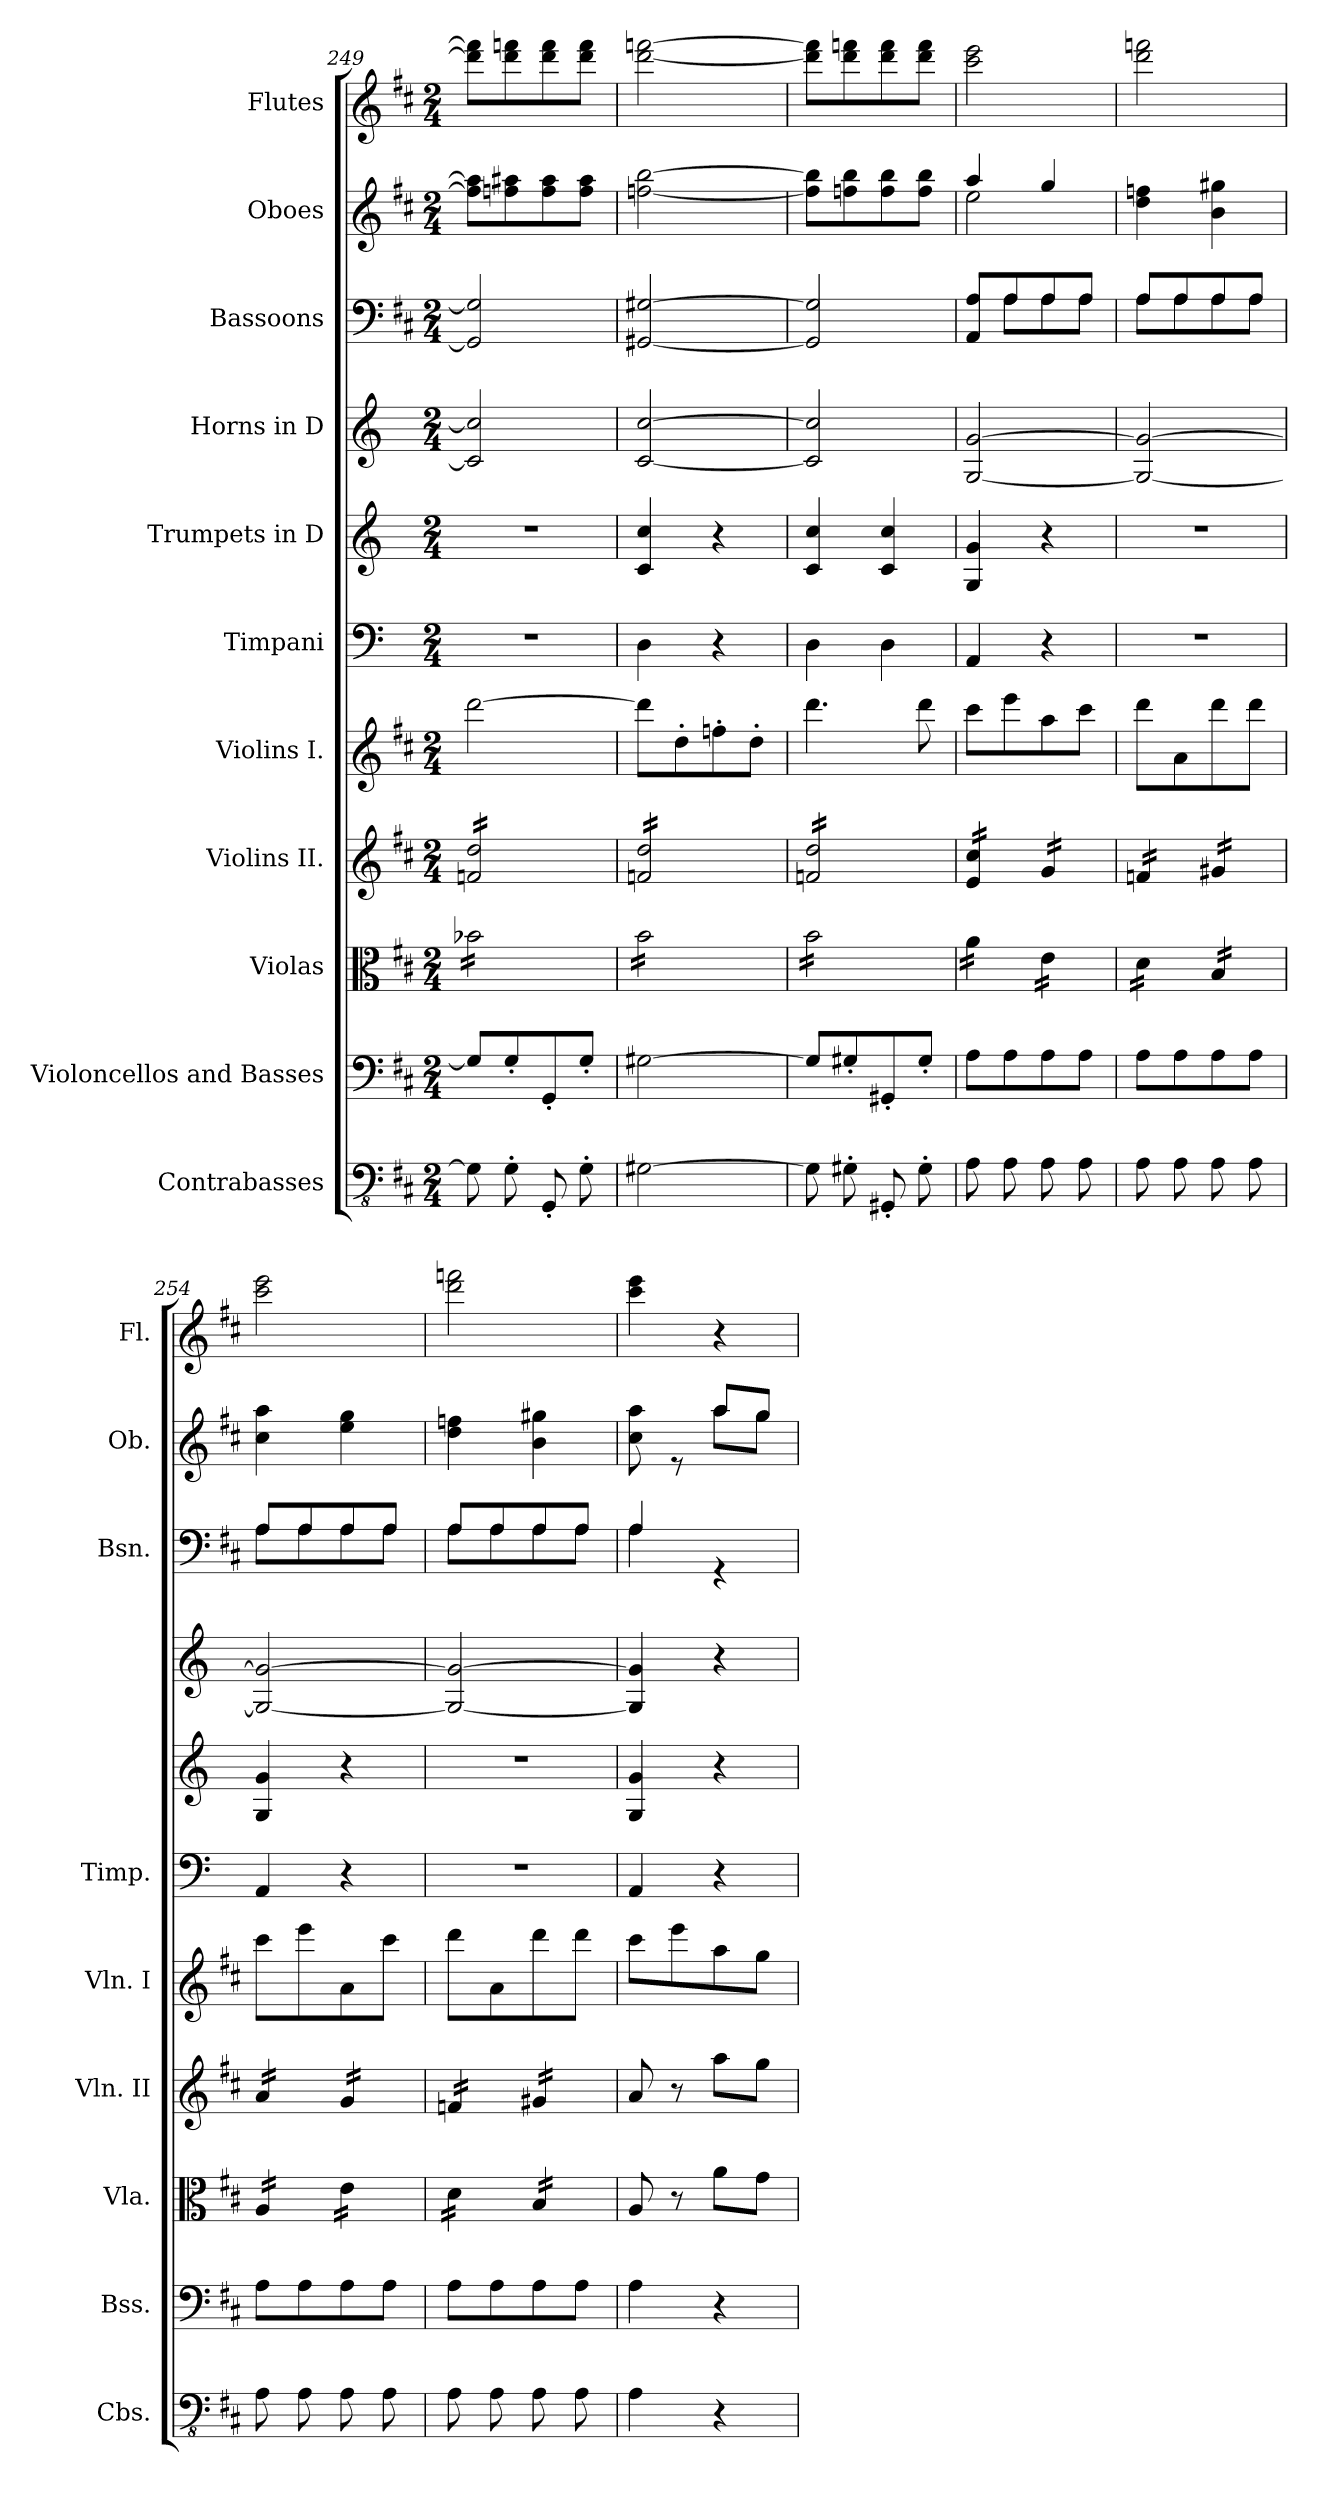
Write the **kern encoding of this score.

**kern	**kern	**kern	**kern	**kern	**kern	**kern	**kern	**kern	**kern	**kern
*part11	*part10	*part9	*part8	*part7	*part6	*part5	*part4	*part3	*part2	*part1
*staff11	*staff10	*staff9	*staff8	*staff7	*staff6	*staff5	*staff4	*staff3	*staff2	*staff1
*I"Contrabasses	*I"Violoncellos and Basses	*I"Violas	*I"Violins II.	*I"Violins I.	*I"Timpani	*I"Trumpets in D	*I"Horns in D	*I"Bassoons	*I"Oboes	*I"Flutes
*I'Cbs.	*I'Bss.	*I'Vla.	*I'Vln. II	*I'Vln. I	*I'Timp.	*	*	*I'Bsn.	*I'Ob.	*I'Fl.
*clefFv4	*clefF4	*clefC3	*clefG2	*clefG2	*clefF4	*clefG2	*clefG2	*clefF4	*clefG2	*clefG2
*	*	*	*	*	*	*ITrd-1c-2	*ITrd6c10	*	*	*
*k[f#c#]	*k[f#c#]	*k[f#c#]	*k[f#c#]	*k[f#c#]	*k[]	*k[f#c#]	*k[f#c#]	*k[f#c#]	*k[f#c#]	*k[f#c#]
*M2/4	*M2/4	*M2/4	*M2/4	*M2/4	*M2/4	*M2/4	*M2/4	*M2/4	*M2/4	*M2/4
=249	=249	=249	=249	=249	=249	=249	=249	=249	=249	=249
*	*	*tremolo	*	*	*	*	*	*	*	*
*	*	*	*tremolo	*	*	*	*	*	*	*
8GG\]	8G/L]	16b-X\LL	16fn/ 16dd/LL	[2ddd\	2r	2r	2D/] 2d/]	2GG/] 2G/]	8ff\] 8aa#\]L	8ddd\] 8fff\]L
.	.	16b-X\	16fn/ 16dd/	.	.	.	.	.	.	.
8GG'\	8G'/	16b-X\	16fn/ 16dd/	.	.	.	.	.	8ffn\ 8aa#X\	8ddd\ 8fffn\
.	.	16b-X\	16fn/ 16dd/	.	.	.	.	.	.	.
8GGG'/	8GG'/	16b-X\	16fn/ 16dd/	.	.	.	.	.	8ff\ 8aa#\	8ddd\ 8fff\
.	.	16b-X\	16fn/ 16dd/	.	.	.	.	.	.	.
8GG'\	8G'/J	16b-X\	16fn/ 16dd/	.	.	.	.	.	8ff\ 8aa#\J	8ddd\ 8fff\J
.	.	16b-X\JJ	16fn/ 16dd/JJ	.	.	.	.	.	.	.
=250	=250	=250	=250	=250	=250	=250	=250	=250	=250	=250
[2GG#X\	[2G#X\	16b\LL	16fn/ 16dd/LL	8ddd\L]	4D\	4d/ 4dd/	[2D/ [2d/	[2GG#X/ [2G#X/	[2ffn\ [2bb\	[2ddd\ [2fffn\
.	.	16b\	16fn/ 16dd/	.	.	.	.	.	.	.
.	.	16b\	16fn/ 16dd/	8dd'\	.	.	.	.	.	.
.	.	16b\	16fn/ 16dd/	.	.	.	.	.	.	.
.	.	16b\	16fn/ 16dd/	8ffn'\	4r	4r	.	.	.	.
.	.	16b\	16fn/ 16dd/	.	.	.	.	.	.	.
.	.	16b\	16fn/ 16dd/	8dd'\J	.	.	.	.	.	.
.	.	16b\JJ	16fn/ 16dd/JJ	.	.	.	.	.	.	.
=251	=251	=251	=251	=251	=251	=251	=251	=251	=251	=251
8GG#\]	8G#/L]	16b\LL	16fn/ 16dd/LL	4.ddd\	4D\	4d/ 4dd/	2D/] 2d/]	2GG#/] 2G#/]	8ff\] 8bb\]L	8ddd\] 8fff\]L
.	.	16b\	16fn/ 16dd/	.	.	.	.	.	.	.
8GG#X'\	8G#X'/	16b\	16fn/ 16dd/	.	.	.	.	.	8ffn\ 8bb\	8ddd\ 8fffn\
.	.	16b\	16fn/ 16dd/	.	.	.	.	.	.	.
8GGG#X'/	8GG#X'/	16b\	16fn/ 16dd/	.	4D\	4d/ 4dd/	.	.	8ff\ 8bb\	8ddd\ 8fff\
.	.	16b\	16fn/ 16dd/	.	.	.	.	.	.	.
8GG#'\	8G#'/J	16b\	16fn/ 16dd/	8ddd\	.	.	.	.	8ff\ 8bb\J	8ddd\ 8fff\J
.	.	16b\JJ	16fn/ 16dd/JJ	.	.	.	.	.	.	.
=252	=252	=252	=252	=252	=252	=252	=252	=252	=252	=252
*	*	*	*	*	*	*	*	*^	*^	*
8AA\	8A\L	16a\LL	16e/ 16cc#/LL	8ccc#\L	4AA/	4A/ 4a/	[2AA/ [2A/	8AA/ 8A/L	8ryy	4aa/	2ee\	2ccc#\ 2eee\
.	.	16a\	16e/ 16cc#/	.	.	.	.	.	.	.	.	.
8AA\	8A\	16a\	16e/ 16cc#/	8eee\	.	.	.	8A/	8A\L	.	.	.
.	.	16a\JJ	16e/ 16cc#/JJ	.	.	.	.	.	.	.	.	.
8AA\	8A\	16e\LL	16g/LL	8aa\	4r	4r	.	8A/	8A\	4gg/	.	.
.	.	16e\	16g/	.	.	.	.	.	.	.	.	.
8AA\	8A\J	16e\	16g/	8ccc#\J	.	.	.	8A/J	8A\J	.	.	.
.	.	16e\JJ	16g/JJ	.	.	.	.	.	.	.	.	.
*	*	*	*	*	*	*	*	*	*	*v	*v	*
=253	=253	=253	=253	=253	=253	=253	=253	=253	=253	=253	=253
8AA\	8A\L	16d\LL	16fn/LL	8ddd\L	2r	2r	2AA/_ 2A/_	8A/L	8A\L	4dd\ 4ffn\	2ddd\ 2fffn\
.	.	16d\	16fn/	.	.	.	.	.	.	.	.
8AA\	8A\	16d\	16fn/	8a\	.	.	.	8A/	8A\	.	.
.	.	16d\JJ	16fn/JJ	.	.	.	.	.	.	.	.
8AA\	8A\	16B/LL	16g#X/LL	8ddd\	.	.	.	8A/	8A\	4b\ 4gg#X\	.
.	.	16B/	16g#X/	.	.	.	.	.	.	.	.
8AA\	8A\J	16B/	16g#X/	8ddd\J	.	.	.	8A/J	8A\J	.	.
.	.	16B/JJ	16g#X/JJ	.	.	.	.	.	.	.	.
=254	=254	=254	=254	=254	=254	=254	=254	=254	=254	=254	=254
8AA\	8A\L	16A/LL	16a/LL	8ccc#\L	4AA/	4A/ 4a/	2AA/_ 2A/_	8A/L	8A\L	4cc#\ 4aa\	2ccc#\ 2eee\
.	.	16A/	16a/	.	.	.	.	.	.	.	.
8AA\	8A\	16A/	16a/	8eee\	.	.	.	8A/	8A\	.	.
.	.	16A/JJ	16a/JJ	.	.	.	.	.	.	.	.
8AA\	8A\	16e\LL	16g/LL	8a\	4r	4r	.	8A/	8A\	4ee\ 4gg\	.
.	.	16e\	16g/	.	.	.	.	.	.	.	.
8AA\	8A\J	16e\	16g/	8ccc#\J	.	.	.	8A/J	8A\J	.	.
.	.	16e\JJ	16g/JJ	.	.	.	.	.	.	.	.
=255	=255	=255	=255	=255	=255	=255	=255	=255	=255	=255	=255
8AA\	8A\L	16d\LL	16fn/LL	8ddd\L	2r	2r	2AA/_ 2A/_	8A/L	8A\L	4dd\ 4ffn\	2ddd\ 2fffn\
.	.	16d\	16fn/	.	.	.	.	.	.	.	.
8AA\	8A\	16d\	16fn/	8a\	.	.	.	8A/	8A\	.	.
.	.	16d\JJ	16fn/JJ	.	.	.	.	.	.	.	.
8AA\	8A\	16B/LL	16g#X/LL	8ddd\	.	.	.	8A/	8A\	4b\ 4gg#X\	.
.	.	16B/	16g#X/	.	.	.	.	.	.	.	.
8AA\	8A\J	16B/	16g#X/	8ddd\J	.	.	.	8A/J	8A\J	.	.
.	.	16B/JJ	16g#X/JJ	.	.	.	.	.	.	.	.
*	*	*	*Xtremolo	*	*	*	*	*	*	*	*
*	*	*Xtremolo	*	*	*	*	*	*	*	*	*
=256	=256	=256	=256	=256	=256	=256	=256	=256	=256	=256	=256
*	*	*	*	*	*	*	*	*	*	*^	*
4AA\	4A\	8A/	8a/	8ccc#\L	4AA/	4A/ 4a/	4AA/] 4A/]	4A/	4A\	8cc#\ 8aa\	4ryy	4ccc#\ 4eee\
.	.	8r	8r	8eee\	.	.	.	.	.	8re	.	.
4r	4r	8a\L	8aa\L	8aa\	4r	4r	4r	4rGG	4ryy	8aa/L	8aa\L	4r
.	.	8g\J	8gg\J	8gg\J	.	.	.	.	.	8gg/J	8gg\J	.
*	*	*	*	*	*	*	*	*v	*v	*	*	*
*	*	*	*	*	*	*	*	*	*v	*v	*
=	=	=	=	=	=	=	=	=	=	=
*-	*-	*-	*-	*-	*-	*-	*-	*-	*-	*-
